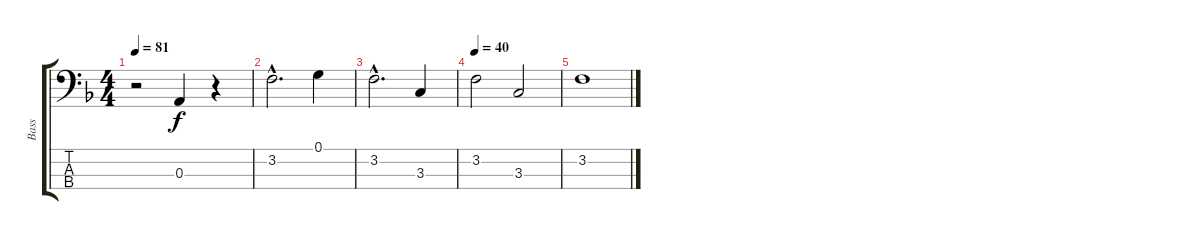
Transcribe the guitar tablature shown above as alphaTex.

\track ("Bass" "Bass") {instrument electricbassfinger}
\staff {score tabs}
\tuning (G2 D2 A1 E1) {hide}
\ts (4 4)
\tempo 81
\clef f4
\ks f
r.2{dy f} 0.3.4 r.4 |
3.2{hac}.2{d} 0.1.4 |
3.2{hac}.2{d} 3.3.4 |
\tempo 40
3.2.2 3.3.2 |
3.2.1
